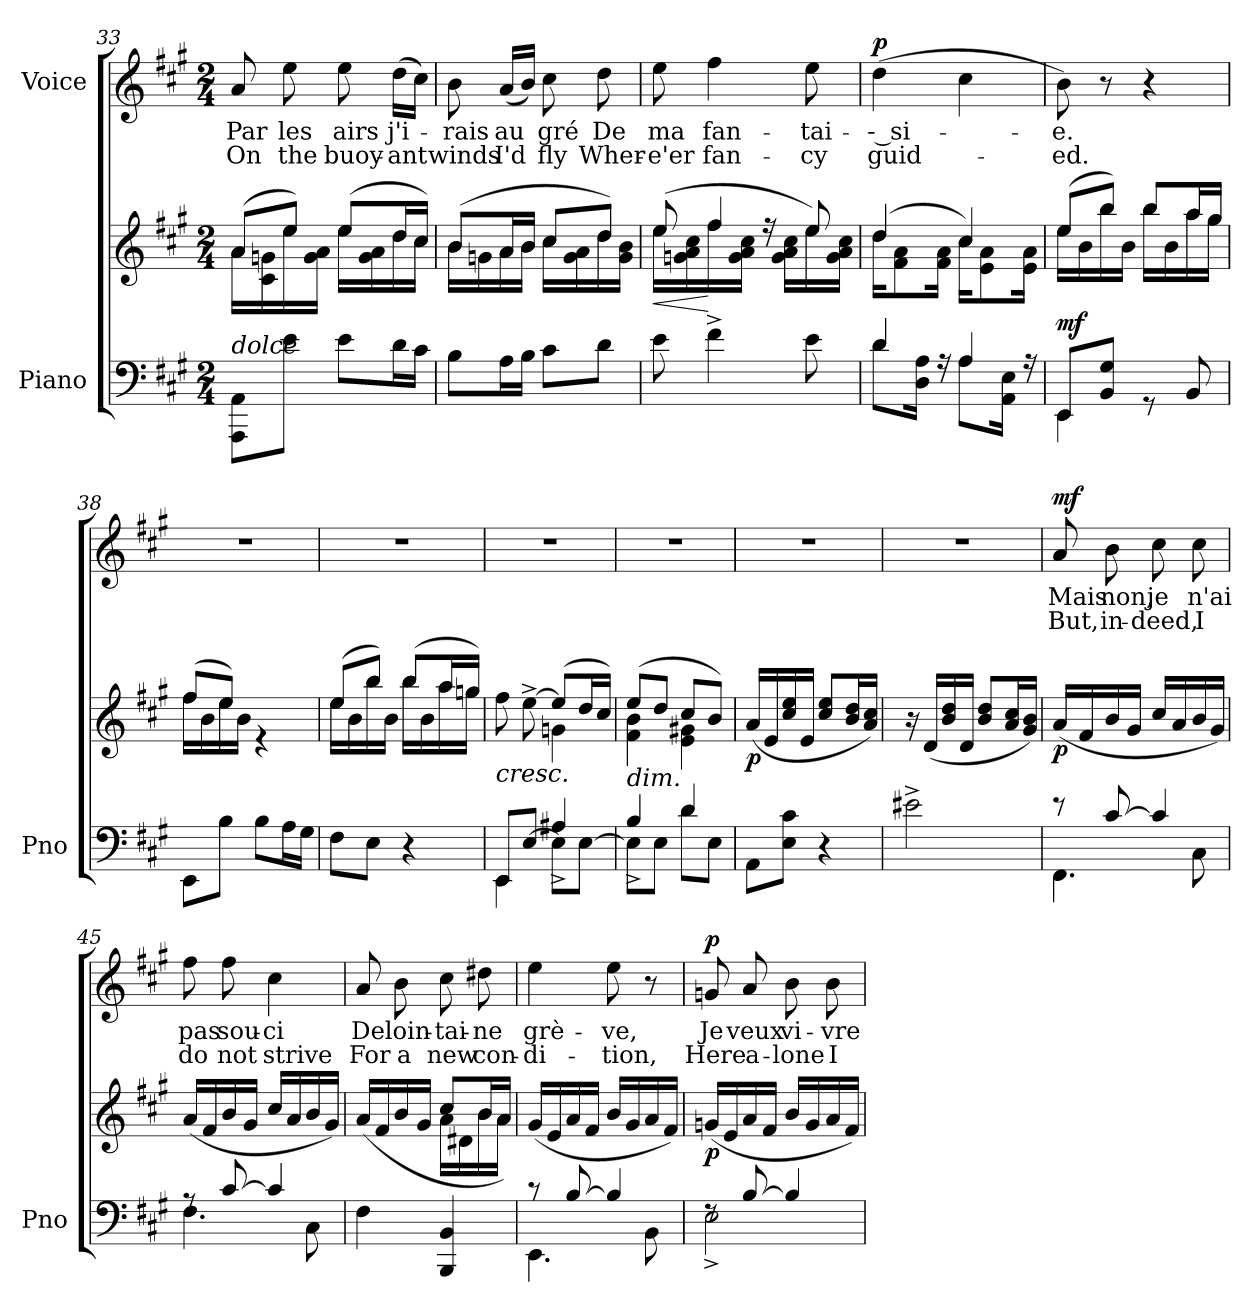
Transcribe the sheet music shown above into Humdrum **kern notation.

**kern	**kern	**dynam	**kern	**text	**text	**dynam
*part2	*part2	*part2	*part1	*part1	*part1	*part1
*staff3	*staff2	*staff2/3	*staff1	*staff1	*staff1	*staff1
*I"Piano	*	*	*I"Voice	*	*	*
*I'Pno	*	*	*	*	*	*
!!LO:LB:g=z
*clefF4	*clefG2	*	*clefG2	*	*	*
*k[f#c#g#]	*k[f#c#g#]	*	*k[f#c#g#]	*	*	*
*M2/4	*M2/4	*	*M2/4	*	*	*
=33	=33	=33	=33	=33	=33	=33
*	*^	*	*	*	*	*
!LO:TX:a:i:t=dolce	!	!	!	!	!	!	!
!	!	!	!	!	!LO:LY:b	!LO:LY:b	!
8AAA\ 8AA\L	(>8a/L	16a\LL	.	8a/	Par	On	.
.	.	16c#\ 16gn\	.	.	.	.	.
!	!	!	!	!	!LO:LY:b	!LO:LY:b	!
8e\J	8ee/J)	16ee\	.	8ee\	les	the	.
.	.	16g\ 16a\JJ	.	.	.	.	.
!	!	!	!	!	!LO:LY:b	!LO:LY:b	!
8e\L	(>8ee/L	16ee\LL	.	8ee\	airs	buoy-	.
.	.	16g\ 16a\	.	.	.	.	.
!	!	!	!	!	!LO:LY:b	!LO:LY:b	!
16d\L	16dd/L	16dd\	.	(>16dd\LL	j'i-	-ant	.
16c#\JJ	16cc#/JJ)	16cc#\JJ	.	16cc#\JJ)	.	.	.
=34	=34	=34	=34	=34	=34	=34	=34
!	!	!	!	!	!LO:LY:b	!LO:LY:b	!
8B\L	(>8b/L	16b\LL	.	8b\	-rais	winds	.
.	.	16gn\	.	.	.	.	.
!	!	!	!	!	!LO:LY:b	!LO:LY:b	!
16A\L	16a/L	16a\	.	(<16a/LL	au	I'd	.
16B\JJ	16b/JJ	16b\JJ	.	16b/JJ)	.	.	.
!	!	!	!	!	!LO:LY:b	!LO:LY:b	!
8c#\L	8cc#/L	16cc#\LL	.	8cc#\	gré	fly	.
.	.	16g\ 16a\	.	.	.	.	.
!	!	!	!	!	!LO:LY:b	!LO:LY:b	!
8d\J	8dd/J)	16dd\	.	8dd\	De	Wher-	.
.	.	16g\ 16b\JJ	.	.	.	.	.
=35	=35	=35	=35	=35	=35	=35	=35
!	!	!	!LO:HP:b	!	!LO:LY:b	!LO:LY:b	!
8e\	(>8ee/	16ee\LL	<	8ee\	ma	-e'er	.
.	.	16gn\ 16a\ 16cc#\	.	.	.	.	.
!	!	!	!	!	!LO:LY:b	!LO:LY:b	!
4f#^\	4ff#/	16ff#\	[	4ff#\	fan-	fan-	.
.	.	16g\ 16a\ 16cc#\JJ	.	.	.	.	.
.	.	16rff	.	.	.	.	.
.	.	16g\ 16a\ 16cc#\LL	.	.	.	.	.
!	!	!	!	!	!LO:LY:b	!LO:LY:b	!
8e\	8ee/)	16ee\	.	8ee\	-tai-	-cy	.
.	.	16g\ 16a\ 16cc#\JJ	.	.	.	.	.
!!LO:PB:g=z
=36	=36	=36	=36	=36	=36	=36	=36
*^	*	*	*	*	*	*	*
!	!	!	!	!	!	!LO:LY:b	!LO:LY:b	!LO:DY:a
4d/	8d\L	(>4dd/	16dd\KL	.	(>4dd\	-- si-	guid-	p
.	.	.	8f#\ 8a\	.	.	.	.	.
.	16D\ 16A\Jk	.	.	.	.	.	.	.
.	16rA	.	16f#\ 16a\Jk	.	.	.	.	.
4A/	8A\L	4cc#/)	16cc#\KL	.	4cc#\	.	.	.
.	.	.	8e\ 8a\	.	.	.	.	.
.	16AA\ 16E\Jk	.	.	.	.	.	.	.
.	16rA	.	16e\ 16a\Jk	.	.	.	.	.
=37	=37	=37	=37	=37	=37	=37	=37	=37
!	!	!	!	!LO:DY:a=2	!	!LO:LY:b	!LO:LY:b	!
8EE/L	4EE\	(>8ee/L	16ee\LL	mf	8b\)	-e.	-ed.	.
.	.	.	16b\	.	.	.	.	.
8BB/ 8G#/J	.	8bb/J)	16bb\	.	8r	.	.	.
.	.	.	16b\JJ	.	.	.	.	.
8rGG	4ryy	8bb/L	16bb\LL	.	4r	.	.	.
.	.	.	16b\	.	.	.	.	.
8BB/	.	16aa/L	16aa\	.	.	.	.	.
.	.	16gg#/JJ	16gg#\JJ	.	.	.	.	.
*v	*v	*	*	*	*	*	*	*
=38	=38	=38	=38	=38	=38	=38	=38
8EE\L	(>8ff#/L	16ff#\LL	.	2r	.	.	.
.	.	16b\	.	.	.	.	.
8B\J	8ee/J)	16ee\	.	.	.	.	.
.	.	16b\JJ	.	.	.	.	.
8B\L	4re	4ryy	.	.	.	.	.
16A\L	.	.	.	.	.	.	.
16G#\JJ	.	.	.	.	.	.	.
!!LO:PB:g=z
=39	=39	=39	=39	=39	=39	=39	=39
8F#\L	(>8ee/L	16ee\LL	.	2r	.	.	.
.	.	16b\	.	.	.	.	.
8E\J	8bb/J)	16bb\	.	.	.	.	.
.	.	16b\JJ	.	.	.	.	.
4r	(>8bb/L	16bb\LL	.	.	.	.	.
.	.	16b\	.	.	.	.	.
.	16aa/L	16aa\	.	.	.	.	.
.	16ggn/JJ)	16gg\JJ	.	.	.	.	.
=40	=40	=40	=40	=40	=40	=40	=40
*^	*	*	*	*	*	*	*
!	!	!LO:TX:b:i:t=cresc.	!	!	!	!	!	!
8EE/L	4EE\	8rffyy	8ff#\	.	2r	.	.	.
[8E/J	.	[8ee^\	8ryy	.	.	.	.	.
8E\L]	4A#X^/	(>8ee/L]	4gn\	.	.	.	.	.
[8E\J	.	16dd/L	.	.	.	.	.	.
.	.	16cc#/JJ)	.	.	.	.	.	.
=41	=41	=41	=41	=41	=41	=41	=41	=41
!	!	!LO:TX:b:i:t=dim.	!	!	!	!	!	!
8E\L]	4B^/	(>8ee/L	4f#\ 4b\	.	2r	.	.	.
8E\J	.	8dd/J	.	.	.	.	.	.
8d\L	4d/	8cc#/L	4e\ 4g#X\	.	.	.	.	.
8E\J	.	8b/J)	.	.	.	.	.	.
*v	*v	*	*	*	*	*	*	*
*	*v	*v	*	*	*	*	*
=42	=42	=42	=42	=42	=42	=42
!	!	!LO:DY:b	!	!	!	!
8AA\L	(<16a/LL	p	2r	.	.	.
.	16e/	.	.	.	.	.
8E\ 8c#\J	16cc#/ 16ee/	.	.	.	.	.
.	16e/JJ	.	.	.	.	.
4r	8cc#/ 8ee/L	.	.	.	.	.
.	16b/ 16dd/L	.	.	.	.	.
.	16a/ 16cc#/JJ)	.	.	.	.	.
!!LO:LB:g=z
=43	=43	=43	=43	=43	=43	=43
2e#X^\	16r	.	2r	.	.	.
.	(<16d/LL	.	.	.	.	.
.	16b/ 16dd/	.	.	.	.	.
.	16d/JJ	.	.	.	.	.
.	8b/ 8dd/L	.	.	.	.	.
.	16a/ 16cc#/L	.	.	.	.	.
.	16g#/ 16b/JJ)	.	.	.	.	.
=44	=44	=44	=44	=44	=44	=44
*^	*	*	*	*	*	*
!	!	!	!LO:DY:b	!	!LO:LY:b	!LO:LY:b	!LO:DY:a
8r	4.FF#\	(<16a/LL	p	8a/	Mais	But,	mf
.	.	16f#/	.	.	.	.	.
!	!	!	!	!	!LO:LY:b	!LO:LY:b	!
[8c#/	.	16b/	.	8b\	non,	in-	.
.	.	16g#/JJ	.	.	.	.	.
!	!	!	!	!	!LO:LY:b	!LO:LY:b	!
4c#/]	.	16cc#/LL	.	8cc#\	je	-deed,	.
.	.	16a/	.	.	.	.	.
!	!	!	!	!	!LO:LY:b	!LO:LY:b	!
.	8C#\	16b/	.	8cc#\	n'ai	I	.
.	.	16g#/JJ)	.	.	.	.	.
=45	=45	=45	=45	=45	=45	=45	=45
!	!	!	!	!	!LO:LY:b	!LO:LY:b	!
8rA	4.F#\	(<16a/LL	.	8ff#\	pas	do	.
.	.	16f#/	.	.	.	.	.
!	!	!	!	!	!LO:LY:b	!LO:LY:b	!
[8c#/	.	16b/	.	8ff#\	sou-	not	.
.	.	16g#/JJ	.	.	.	.	.
!	!	!	!	!	!LO:LY:b	!LO:LY:b	!
4c#/]	.	16cc#/LL	.	4cc#\	-ci	strive	.
.	.	16a/	.	.	.	.	.
.	8C#\	16b/	.	.	.	.	.
.	.	16g#/JJ)	.	.	.	.	.
*v	*v	*	*	*	*	*	*
!!LO:LB:g=z
=46	=46	=46	=46	=46	=46	=46
*	*^	*	*	*	*	*
!	!	!	!	!	!LO:LY:b	!LO:LY:b	!
4F#\	(>16a/LL	4ryy	.	8a/	De	For	.
.	16f#/	.	.	.	.	.	.
!	!	!	!	!	!LO:LY:b	!LO:LY:b	!
.	16b/	.	.	8b\	loin-	a	.
.	16g#/JJ	.	.	.	.	.	.
!	!	!	!	!	!LO:LY:b	!LO:LY:b	!
4BBB/ 4BB/	8cc#/L	16a\LL	.	8cc#\	-tai-	new	.
.	.	16d#X\	.	.	.	.	.
!	!	!	!	!	!LO:LY:b	!LO:LY:b	!
.	16b/L	16b\	.	8dd#X\	-ne	con-	.
.	16a/JJ)	16a\JJ	.	.	.	.	.
=47	=47	=47	=47	=47	=47	=47	=47
*^	*	*	*	*	*	*	*
!	!	!	!	!	!	!LO:LY:b	!LO:LY:b	!
*	*	*v	*v	*	*	*	*	*
8r	4.EE\	(<16g#/LL	.	4ee\	grè-	-di-	.
.	.	16e/	.	.	.	.	.
[8B/	.	16a/	.	.	.	.	.
.	.	16f#/JJ	.	.	.	.	.
!	!	!	!	!	!LO:LY:b	!LO:LY:b	!
4B/]	.	16b/LL	.	8ee\	-ve,	-tion,	.
.	.	16g#/	.	.	.	.	.
.	8BB\	16a/	.	8r	.	.	.
.	.	16f#/JJ)	.	.	.	.	.
=48	=48	=48	=48	=48	=48	=48	=48
!	!	!	!LO:DY:b	!	!LO:LY:b	!LO:LY:b	!LO:DY:a
8rF	2E^\	(<16gn/LL	p	8gn/	Je	Here	p
.	.	16e/	.	.	.	.	.
!	!	!	!	!	!LO:LY:b	!LO:LY:b	!
[8B/	.	16a/	.	8a/	veux	a-	.
.	.	16f#/JJ	.	.	.	.	.
!	!	!	!	!	!LO:LY:b	!LO:LY:b	!
4B/]	.	16b/LL	.	8b\	vi-	-lone	.
.	.	16g/	.	.	.	.	.
!	!	!	!	!	!LO:LY:b	!LO:LY:b	!
.	.	16a/	.	8b\	-vre	I	.
.	.	16f#/JJ)	.	.	.	.	.
*v	*v	*	*	*	*	*	*
=	=	=	=	=	=	=
*-	*-	*-	*-	*-	*-	*-
